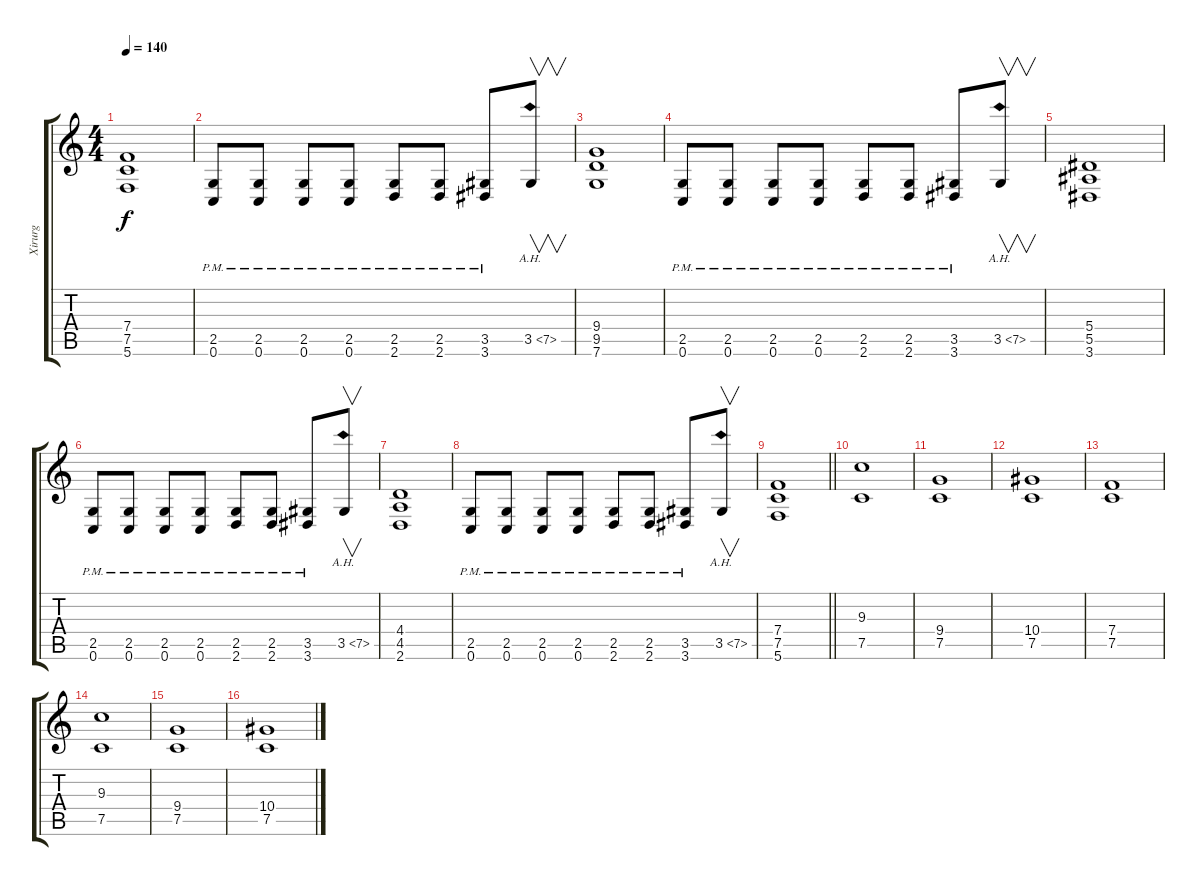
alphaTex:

\track ("Xirurg " "Xirurg ") {instrument distortionguitar}
\staff {score tabs}
\tuning (C4 G3 Eb3 Bb2 F2 C2) {hide}
\ts (4 4)
\tempo 140
\clef g2
\ks c
(7.4 7.5 5.6).1{dy f} |
(2.5{pm} 0.6{pm}).8 (2.5{pm} 0.6{pm}).8 (2.5{pm} 0.6{pm}).8 (2.5{pm} 0.6{pm}).8 (2.5{pm} 2.6{pm}).8 (2.5{pm} 2.6{pm}).8 (3.5{pm} 3.6{pm}).8 3.5{ah 4}.8{v} |
(9.4 9.5 7.6).1 |
(2.5{pm} 0.6{pm}).8 (2.5{pm} 0.6{pm}).8 (2.5{pm} 0.6{pm}).8 (2.5{pm} 0.6{pm}).8 (2.5{pm} 2.6{pm}).8 (2.5{pm} 2.6{pm}).8 (3.5{pm} 3.6{pm}).8 3.5{ah 4}.8{v} |
(5.4 5.5 3.6).1 |
(2.5{pm} 0.6{pm}).8 (2.5{pm} 0.6{pm}).8 (2.5{pm} 0.6{pm}).8 (2.5{pm} 0.6{pm}).8 (2.5{pm} 2.6{pm}).8 (2.5{pm} 2.6{pm}).8 (3.5{pm} 3.6{pm}).8 3.5{ah 4}.8{v} |
(4.4 4.5 2.6).1 |
(2.5{pm} 0.6{pm}).8 (2.5{pm} 0.6{pm}).8 (2.5{pm} 0.6{pm}).8 (2.5{pm} 0.6{pm}).8 (2.5{pm} 2.6{pm}).8 (2.5{pm} 2.6{pm}).8 (3.5{pm} 3.6{pm}).8 3.5{ah 4}.8{v} |
\barLineRight lightlight
(7.4 7.5 5.6).1 |
(9.3 7.5).1 |
(9.4 7.5).1 |
(10.4 7.5).1 |
(7.4 7.5).1 |
(9.3 7.5).1 |
(9.4 7.5).1 |
(10.4 7.5).1
